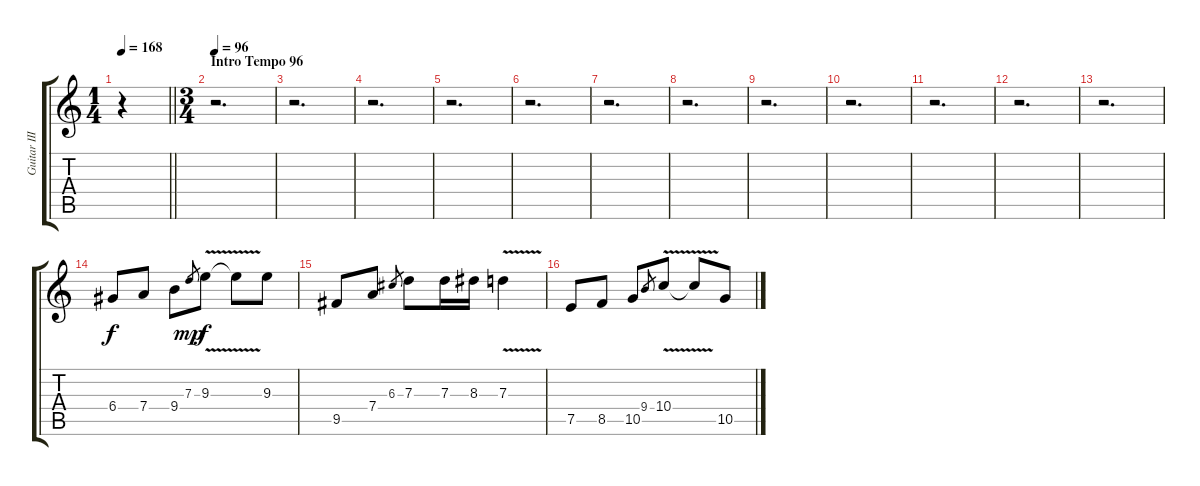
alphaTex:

\track ("Guitar III Overdrive/Dist" "Guitar III") {instrument distortionguitar}
\staff {score tabs}
\tuning (E4 B3 G3 D3 A2 E2) {hide}
\ts (1 4)
\tempo 168
\clef g2
\barLineRight lightlight
\ks c
r.4{dy f instrument distortionguitar} |
\ts (3 4)
\section ("" "Intro Tempo 96")
\tempo 96
r.2{d} |
r.2{d} |
r.2{d} |
r.2{d} |
r.2{d} |
r.2{d} |
r.2{d} |
r.2{d} |
r.2{d} |
r.2{d} |
r.2{d} |
r.2{d} |
6.4.8{instrument distortionguitar} 7.4.8 9.4.8 7.3.8{gr dy mp} 9.3{v}.8{dy f} 9.3{t}.8 9.3.8 |
9.5.8 7.4.8 6.3.8{gr} 7.3.8 7.3.16 8.3.16 7.3{v}.4 |
7.5.8 8.5.8 10.5.8 9.4.8{gr} 10.4{v}.8 10.4{t}.8 10.5.8
